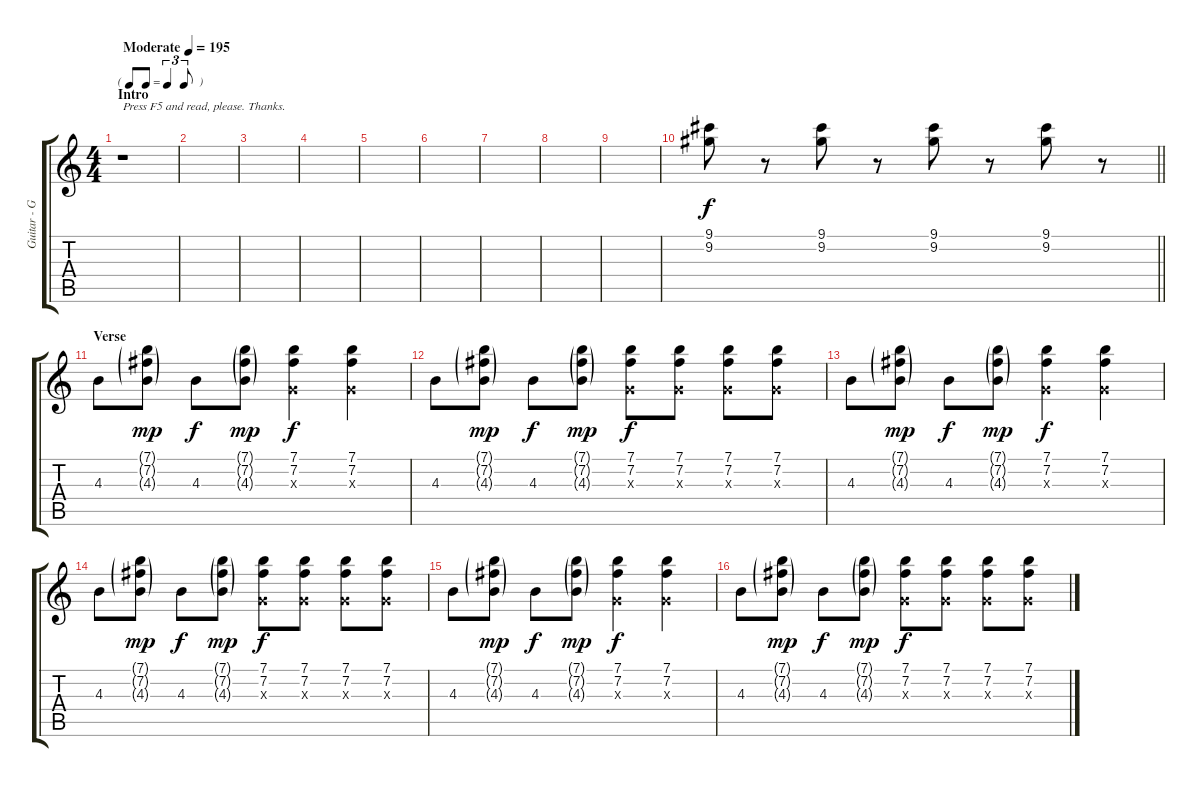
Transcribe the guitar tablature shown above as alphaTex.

\track ("Guitar - Greg" "Guitar - G") {instrument electricguitarclean}
\staff {score tabs}
\tuning (E4 B3 G3 D3 A2 E2) {hide}
\ts (4 4)
\tf triplet8th
\section ("" "Intro")
\tempo (195 "Moderate")
\clef g2
\ks c
r.1{txt "Press F5 and read, please. Thanks." dy f instrument electricguitarclean} |
|
|
|
|
|
|
|
|
\barLineRight lightlight
(9.1 9.2).8 r.8 (9.1 9.2).8 r.8 (9.1 9.2).8 r.8 (9.1 9.2).8 r.8 |
\section ("" "Verse")
4.3.8 (7.1{g} 7.2{g} 4.3{g}).8{dy mp} 4.3.8{dy f} (7.1{g} 7.2{g} 4.3{g}).8{dy mp} (7.1 7.2 0.3{x}).4{dy f} (7.1 7.2 0.3{x}).4 |
4.3.8 (7.1{g} 7.2{g} 4.3{g}).8{dy mp} 4.3.8{dy f} (7.1{g} 7.2{g} 4.3{g}).8{dy mp} (7.1 7.2 0.3{x}).8{dy f} (7.1 7.2 0.3{x}).8 (7.1 7.2 0.3{x}).8 (7.1 7.2 0.3{x}).8 |
4.3.8 (7.1{g} 7.2{g} 4.3{g}).8{dy mp} 4.3.8{dy f} (7.1{g} 7.2{g} 4.3{g}).8{dy mp} (7.1 7.2 0.3{x}).4{dy f} (7.1 7.2 0.3{x}).4 |
4.3.8 (7.1{g} 7.2{g} 4.3{g}).8{dy mp} 4.3.8{dy f} (7.1{g} 7.2{g} 4.3{g}).8{dy mp} (7.1 7.2 0.3{x}).8{dy f} (7.1 7.2 0.3{x}).8 (7.1 7.2 0.3{x}).8 (7.1 7.2 0.3{x}).8 |
4.3.8 (7.1{g} 7.2{g} 4.3{g}).8{dy mp} 4.3.8{dy f} (7.1{g} 7.2{g} 4.3{g}).8{dy mp} (7.1 7.2 0.3{x}).4{dy f} (7.1 7.2 0.3{x}).4 |
4.3.8 (7.1{g} 7.2{g} 4.3{g}).8{dy mp} 4.3.8{dy f} (7.1{g} 7.2{g} 4.3{g}).8{dy mp} (7.1 7.2 0.3{x}).8{dy f} (7.1 7.2 0.3{x}).8 (7.1 7.2 0.3{x}).8 (7.1 7.2 0.3{x}).8
